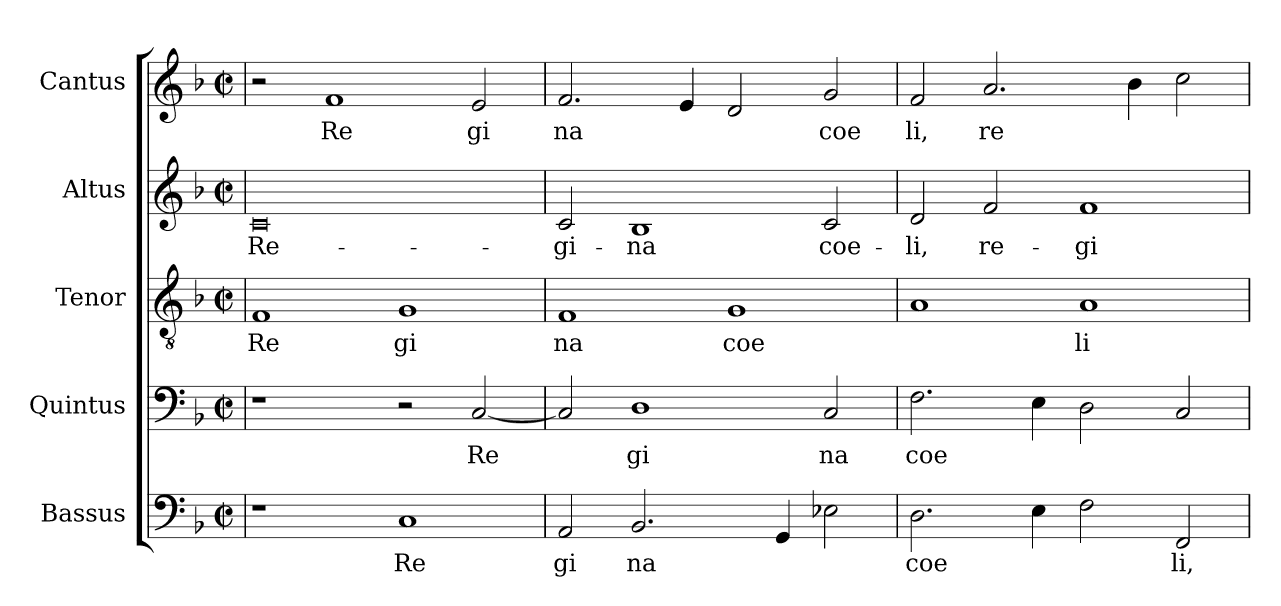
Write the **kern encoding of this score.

**kern	**text	**kern	**text	**kern	**text	**kern	**text	**kern	**text
*part5	*part5	*part4	*part4	*part3	*part3	*part2	*part2	*part1	*part1
*staff5	*staff5	*staff4	*staff4	*staff3	*staff3	*staff2	*staff2	*staff1	*staff1
*I"Bassus	*	*I"Quintus	*	*I"Tenor	*	*I"Altus	*	*I"Cantus	*
!!LO:PB:g=z
*stria5	*	*stria5	*	*stria5	*	*stria5	*	*stria5	*
*clefF4	*	*clefF4	*	*clefGv2	*	*clefG2	*	*clefG2	*
*k[b-]	*	*k[b-]	*	*k[b-]	*	*k[b-]	*	*k[b-]	*
*F:	*	*F:	*	*F:	*	*F:	*	*F:	*
*M2/2	*	*M2/2	*	*M2/2	*	*M2/2	*	*M2/2	*
*met(c|)	*	*met(c|)	*	*met(c|)	*	*met(c|)	*	*met(c|)	*
=1	=1!	=1	=1!	=1	=1!	=1	=1!	=1!	=1!
!	!	!	!	!	!LO:LY:b:cj	!	!LO:LY:b:cj	!	!
1r	.	1r	.	1F	Re	0c	Re-	2r	.
!	!	!	!	!	!	!	!	!	!LO:LY:b:cj
.	.	.	.	.	.	.	.	1f	Re
!	!LO:LY:b:cj	!	!	!	!LO:LY:b:cj	!	!	!	!
1C	Re	2r	.	1G	gi	.	.	.	.
!	!	!	!LO:LY:b	!	!	!	!	!	!LO:LY:b:cj
.	.	[<2C/	Re	.	.	.	.	2e/	gi
=2	=2	=2	=2	=2	=2	=2	=2	=2	=2
!	!LO:LY:b:cj	!	!	!	!LO:LY:b:cj	!	!LO:LY:b:cj	!	!LO:LY:b:cj
2AA/	gi	2C/]	.	1F	na	2c/	-gi-	2.f/	na
!	!LO:LY:b:cj	!	!LO:LY:b:cj	!	!	!	!LO:LY:b:cj	!	!
2.BB-/	na	1D	gi	.	.	1B-	-na	.	.
.	.	.	.	.	.	.	.	4e/	.
!	!	!	!	!	!LO:LY:b:cj	!	!	!	!
.	.	.	.	1G	coe	.	.	2d/	.
4GG/	.	.	.	.	.	.	.	.	.
!	!	!	!LO:LY:b:cj	!	!	!	!LO:LY:b:cj	!	!LO:LY:b:cj
2E-X\	.	2C/	na	.	.	2c/	coe-	2g/	coe
=3	=3	=3	=3	=3	=3	=3	=3	=3	=3
!	!LO:LY:b	!	!LO:LY:b	!	!	!	!LO:LY:b:cj	!	!LO:LY:b:cj
2.D\	coe	2.F\	coe	1A	.	2d/	-li,	2f/	li,
!	!	!	!	!	!	!	!LO:LY:b:cj	!	!LO:LY:b:cj
.	.	.	.	.	.	2f/	re-	2.a/	re
4E\	.	4E\	.	.	.	.	.	.	.
!	!	!	!	!	!LO:LY:b:cj	!	!LO:LY:b:cj	!	!
2F\	.	2D\	.	1A	li	1f	-gi-	.	.
.	.	.	.	.	.	.	.	4b-\	.
!	!LO:LY:b:cj	!	!	!	!	!	!	!	!
2FF/	li,	2C/	.	.	.	.	.	2cc\	.
=	=	=	=	=	=	=	=	=	=
*-	*-	*-	*-	*-	*-	*-	*-	*-	*-
